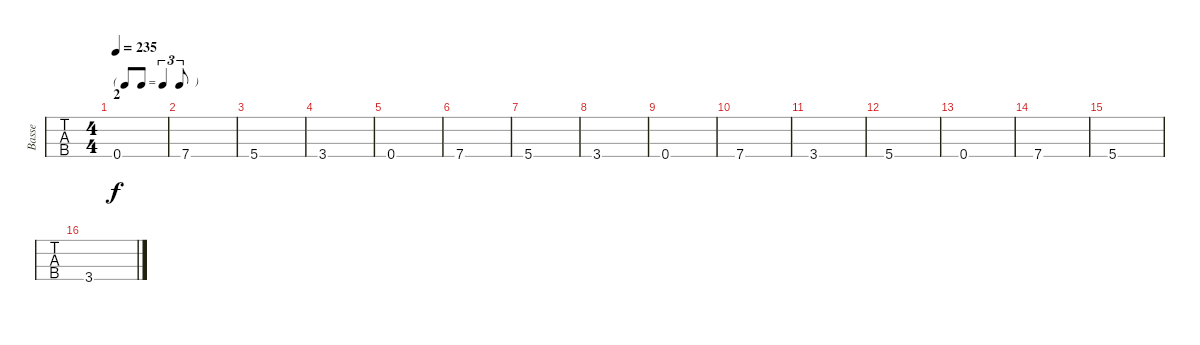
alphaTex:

\track ("Basse" "Basse") {instrument electricbassfinger}
\staff {tabs}
\tuning (G2 D2 A1 D1) {hide}
\ts (4 4)
\tf triplet8th
\section ("" "2")
\tempo 235
\clef f4
\ks c
0.4.1{dy f} |
7.4.1 |
5.4.1 |
3.4.1 |
0.4.1 |
7.4.1 |
5.4.1 |
3.4.1 |
0.4.1 |
7.4.1 |
3.4.1 |
5.4.1 |
0.4.1 |
7.4.1 |
5.4.1 |
3.4.1
